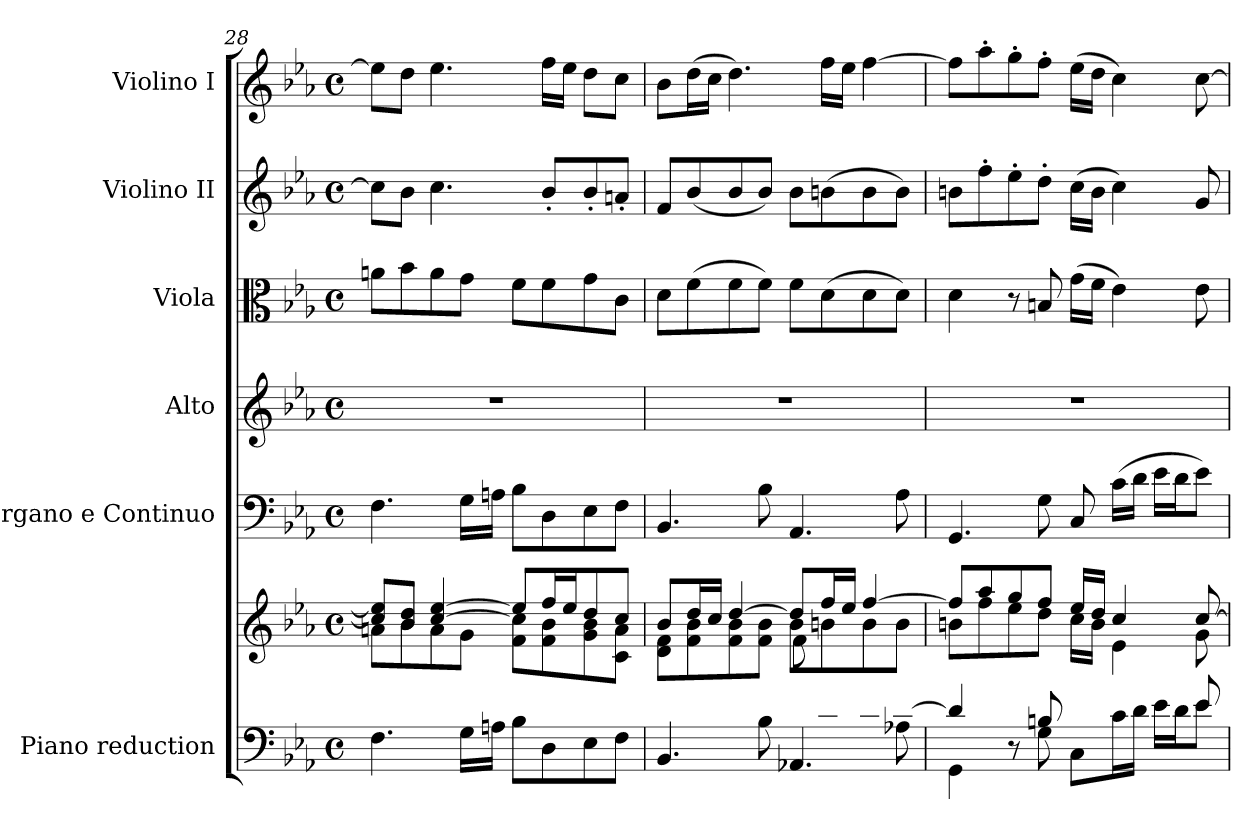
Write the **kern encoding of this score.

**kern	**kern	**kern	**kern	**kern	**kern	**kern
*part6	*part6	*part5	*part4	*part3	*part2	*part1
*staff7	*staff6	*staff5	*staff4	*staff3	*staff2	*staff1
*I"Piano reduction	*	*I"Organo e Continuo	*I"Alto	*I"Viola	*I"Violino II	*I"Violino I
*I'Pno	*	*	*	*	*	*
*clefF4	*clefG2	*clefF4	*clefG2	*clefC3	*clefG2	*clefG2
*k[b-e-a-]	*k[b-e-a-]	*k[b-e-a-]	*k[b-e-a-]	*k[b-e-a-]	*k[b-e-a-]	*k[b-e-a-]
*M4/4	*M4/4	*M4/4	*M4/4	*M4/4	*M4/4	*M4/4
*met(c)	*met(c)	*met(c)	*met(c)	*met(c)	*met(c)	*met(c)
=28	=28	=28	=28	=28	=28	=28
*	*^	*	*	*	*	*
4.F\	8cc/] 8ee-/]L	8an\L	4.F\	1r	8an\L	8cc\L]	8ee-\L]
.	8b-/ 8dd/J	8b-\	.	.	8b-\	8b-\J	8dd\J
.	[4cc/ [4ee-/	8a\	.	.	8a\	4.cc\	4.ee-\
16G\LL	.	8g\J	16G\LL	.	8g\J	.	.
16An\JJ	.	.	16An\JJ	.	.	.	.
8B-\L	8ee-/L]	8f\ 8cc\]L	8B-\L	.	8f\L	.	.
8D\	16ff/L	8f\ 8b-\	8D\	.	8f\	8b-'/L	16ff\LL
.	16ee-/J	.	.	.	.	.	16ee-\JJ
8E-\	8dd/	8g\ 8b-\	8E-\	.	8g\	8b-'/	8dd\L
8F\J	8cc/J	8c\ 8a\J	8F\J	.	8c\J	8an'/J	8cc\J
!!LO:PB:g=z
=29	=29	=29	=29	=29	=29	=29	=29
*^	*	*^	*	*	*	*	*
2ryy	4.BB-/	8b-/L	8d\ 8f\L	2ryy	4.BB-/	1r	8d\L	8f/L	8b-\L
.	.	16dd/L	8f\ 8b-\	.	.	.	(8f\	(8b-/	(16dd\L
.	.	16cc/JJ	.	.	.	.	.	.	16cc\JJ
.	.	[4dd/	8f\ 8b-\	.	.	.	8f\	8b-/	4.dd\)
.	8B-\	.	8f\ 8b-\J	.	8B-\	.	8f\J)	8b-/J)	.
8ryy	4.AA-X/	8dd/L]	8b-\L	8f\L	4.AA-/	.	8f\L	8b-\L	.
8d/	.	16ff/L	8bn\	4.ryy	.	.	(8d\	(8bn\	16ff\LL
.	.	16ee-/JJ	.	.	.	.	.	.	16ee-\JJ
8d/	.	[4ff/	8b\	.	.	.	8d\	8b\	[4ff\
[8d/J	8A-X\	.	8b\J	.	8A-\	.	8d\J)	8b\J)	.
*	*	*	*v	*v	*	*	*	*	*
=30	=30	=30	=30	=30	=30	=30	=30	=30
4d/]	4GG\	8ff/L]	8bn\L	4.GG/	1r	4d\	8bn\L	8ff\L]
.	.	8aa-/	8ff\	.	.	.	8ff'\	8aa-'\
8r	8ryy	8gg/	8ee-\	.	.	8r	8ee-'\	8gg'\
8Bn/	8G\	8ff/J	8dd\J	8G\	.	8Bn/	8dd'\J	8ff'\J
4ryy	8C\L	16ee-/LL	16cc\LL	8C/	.	(16g\LL	(16cc\LL	(16ee-\LL
.	.	16dd/JJ	16b\JJ	.	.	16f\JJ	16b\JJ	16dd\JJ
.	16c\L	4cc/	4e-\	(16c\LL	.	4e-\)	4cc\)	4cc\)
.	16d\JJ	.	.	16d\JJ	.	.	.	.
8ryy	16e-\LL	.	.	16e-\LL	.	.	.	.
.	16d\J	.	.	16d\J	.	.	.	.
8e-/	8e-\J	[8cc/	8g\	8e-\J)	.	8e-\	8g/	[8cc\
*v	*v	*	*	*	*	*	*	*
*	*v	*v	*	*	*	*	*
=	=	=	=	=	=	=
*-	*-	*-	*-	*-	*-	*-
